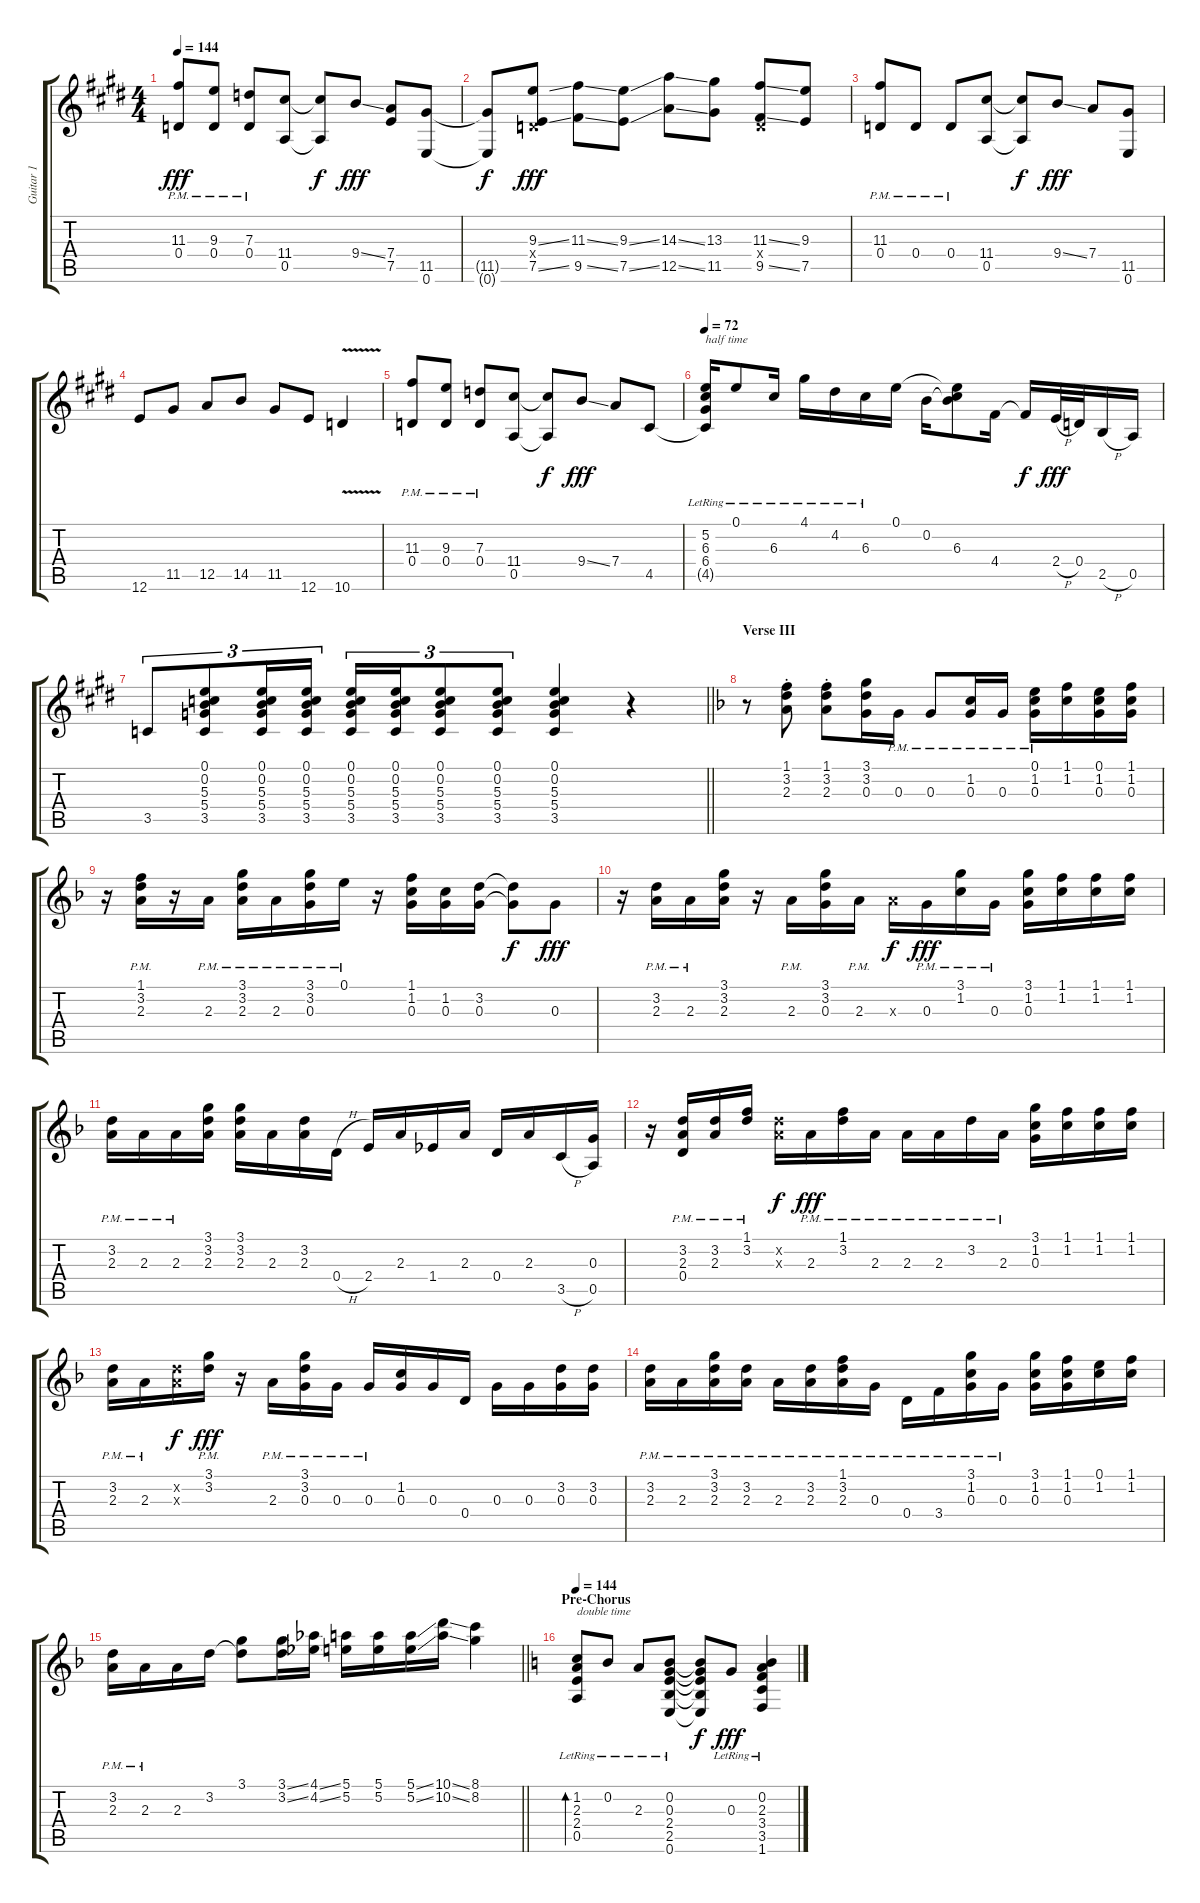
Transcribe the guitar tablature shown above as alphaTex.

\track ("Guitar 1" "Guitar 1") {instrument overdrivenguitar}
\staff {score tabs}
\tuning (E4 B3 G3 D3 A2 E2) {hide}
\ts (4 4)
\tempo 144
\clef g2
\ks e
(11.3{pm} 0.4{pm}).8{dy fff} (9.3{pm} 0.4{pm}).8 (7.3{pm} 0.4{pm}).8 (11.4 0.5).8 (11.4{t} 0.5{t}).8{dy f} 9.4{ss}.8{dy fff} (7.4 7.5).8 (11.5 0.6).8 |
(11.5{t} 0.6{t}).8{dy f} (9.3{ss} 0.4{x} 7.5{ss}).8{dy fff} (11.3{ss} 9.5{ss}).8 (9.3{ss} 7.5{ss}).8 (14.3{ss} 12.5{ss}).8 (13.3 11.5).8 (11.3{ss} 0.4{x} 9.5{ss}).8 (9.3 7.5).8 |
(11.3{pm} 0.4{pm}).8 0.4{pm}.8 0.4{pm}.8 (11.4 0.5).8 (11.4{t} 0.5{t}).8{dy f} 9.4{ss}.8{dy fff} 7.4.8 (11.5 0.6).8 |
12.6.8 11.5.8 12.5.8 14.5.8 11.5.8 12.6.8 10.6{v}.4 |
(11.3{pm} 0.4{pm}).8 (9.3{pm} 0.4{pm}).8 (7.3{pm} 0.4{pm}).8 (11.4 0.5).8 (11.4{t} 0.5{t}).8{dy f} 9.4{ss}.8{dy fff} 7.4.8 4.5.8 |
\tempo 72
(5.2{lr} 6.3{lr} 6.4{lr} 4.5{t}).16{txt "half time"} 0.1{lr}.8 6.3{lr}.16 4.1{lr}.16 4.2{lr}.16 6.3{lr}.16 0.1.16 0.2.16 (0.1{t} 0.2{t} 6.3).8 4.4.16 4.4{t}.16{dy f} 2.4{h}.32{dy fff} 0.4.32 2.5{h}.16 0.5.16 |
\barLineRight lightlight
3.5.8{tu (3 2)} (0.1 0.2 5.3 5.4 3.5).8{tu (3 2)} (0.1 0.2 5.3 5.4 3.5).16{tu (3 2)} (0.1 0.2 5.3 5.4 3.5).16{tu (3 2)} (0.1 0.2 5.3 5.4 3.5).16{tu (3 2)} (0.1 0.2 5.3 5.4 3.5).16{tu (3 2)} (0.1 0.2 5.3 5.4 3.5).8{tu (3 2)} (0.1 0.2 5.3 5.4 3.5).8{tu (3 2)} (0.1 0.2 5.3 5.4 3.5).4 r.4 |
\section ("" "Verse III")
\ks f
r.8 (1.1{st} 3.2{st} 2.3{st}).8 (1.1{st} 3.2{st} 2.3{st}).8 (3.1 3.2 0.3).16 0.3{pm}.16 0.3{pm}.8 (1.2{pm} 0.3{pm}).16 0.3{pm}.16 (0.1{pm} 1.2{pm} 0.3{pm}).16 (1.1 1.2).16 (0.1 1.2 0.3).16 (1.1 1.2 0.3).16 |
r.16 (1.1{pm} 3.2{pm} 2.3{pm}).16 r.16 2.3{pm}.16 (3.1{pm} 3.2{pm} 2.3{pm}).16 2.3{pm}.16 (3.1{pm} 3.2{pm} 0.3{pm}).16 0.1{pm}.16 r.16 (1.1 1.2 0.3).16 (1.2 0.3).16 (3.2 0.3).16 (3.2{t} 0.3{t}).8{dy f} 0.3.8{dy fff} |
r.16 (3.2{pm} 2.3{pm}).16 2.3{pm}.16 (3.1 3.2 2.3).16 r.16 2.3{pm}.16 (3.1 3.2 0.3).16 2.3{pm}.16 2.3{x}.16{dy f} 0.3{pm}.16{dy fff} (3.1{pm} 1.2{pm}).16 0.3{pm}.16 (3.1 1.2 0.3).16 (1.1 1.2).16 (1.1 1.2).16 (1.1 1.2).16 |
(3.2{pm} 2.3{pm}).16 2.3{pm}.16 2.3{pm}.16 (3.1 3.2 2.3).16 (3.1 3.2 2.3).16 2.3.16 (3.2 2.3).16 0.4{h}.16 2.4.16 2.3.16 1.4.16 2.3.16 0.4.16 2.3.16 3.5{h}.16 (0.3 0.5).16 |
r.16 (3.2{pm} 2.3{pm} 0.4{pm}).16 (3.2{pm} 2.3{pm}).16 (1.1{pm} 3.2{pm}).16 (3.2{x} 2.3{x}).16{dy f} 2.3{pm}.16{dy fff} (1.1{pm} 3.2{pm}).16 2.3{pm}.16 2.3{pm}.16 2.3{pm}.16 3.2{pm}.16 2.3{pm}.16 (3.1 1.2 0.3).16 (1.1 1.2).16 (1.1 1.2).16 (1.1 1.2).16 |
(3.2{pm} 2.3{pm}).16 2.3{pm}.16 (3.2{x} 2.3{x}).16{dy f} (3.1{pm} 3.2{pm}).16{dy fff} r.16 2.3{pm}.16 (3.1{pm} 3.2{pm} 0.3{pm}).16 0.3{pm}.16 0.3{pm}.16 (1.2 0.3).16 0.3.16 0.4.16 0.3.16 0.3.16 (3.2 0.3).16 (3.2 0.3).16 |
(3.2{pm} 2.3{pm}).16 2.3{pm}.16 (3.1{pm} 3.2{pm} 2.3{pm}).16 (3.2{pm} 2.3{pm}).16 2.3{pm}.16 (3.2{pm} 2.3{pm}).16 (1.1{pm} 3.2{pm} 2.3{pm}).16 0.3{pm}.16 0.4{pm}.16 3.4{pm}.16 (3.1{pm} 1.2{pm} 0.3{pm}).16 0.3{pm}.16 (3.1 1.2 0.3).16 (1.1 1.2 0.3).16 (0.1 1.2).16 (1.1 1.2).16 |
\barLineRight lightlight
(3.2{pm} 2.3{pm}).16 2.3{pm}.16 2.3.16 3.2.16 (3.1 3.2{t}).8 (3.1{ss} 3.2{ss}).16 (4.1{ss} 4.2{ss}).16 (5.1 5.2).16 (5.1 5.2).16 (5.1{ss} 5.2{ss}).16 (10.1{ss} 10.2{ss}).16 (8.1 8.2).4 |
\section ("" "Pre-Chorus")
\tempo 144
\ks c
(1.2 2.3{lr} 2.4{lr} 0.5{lr}).8{bd 120 txt "double time"} 0.2{lr}.8 2.3{lr}.8 (0.2{lr} 0.3{lr} 2.4{lr} 2.5{lr} 0.6{lr}).8 (0.2{t} 0.3{t} 2.4{t} 2.5{t} 0.6{t}).8{dy f} 0.3{lr}.8{dy fff} (0.2{lr} 2.3{lr} 3.4{lr} 3.5{lr} 1.6{lr}).4
